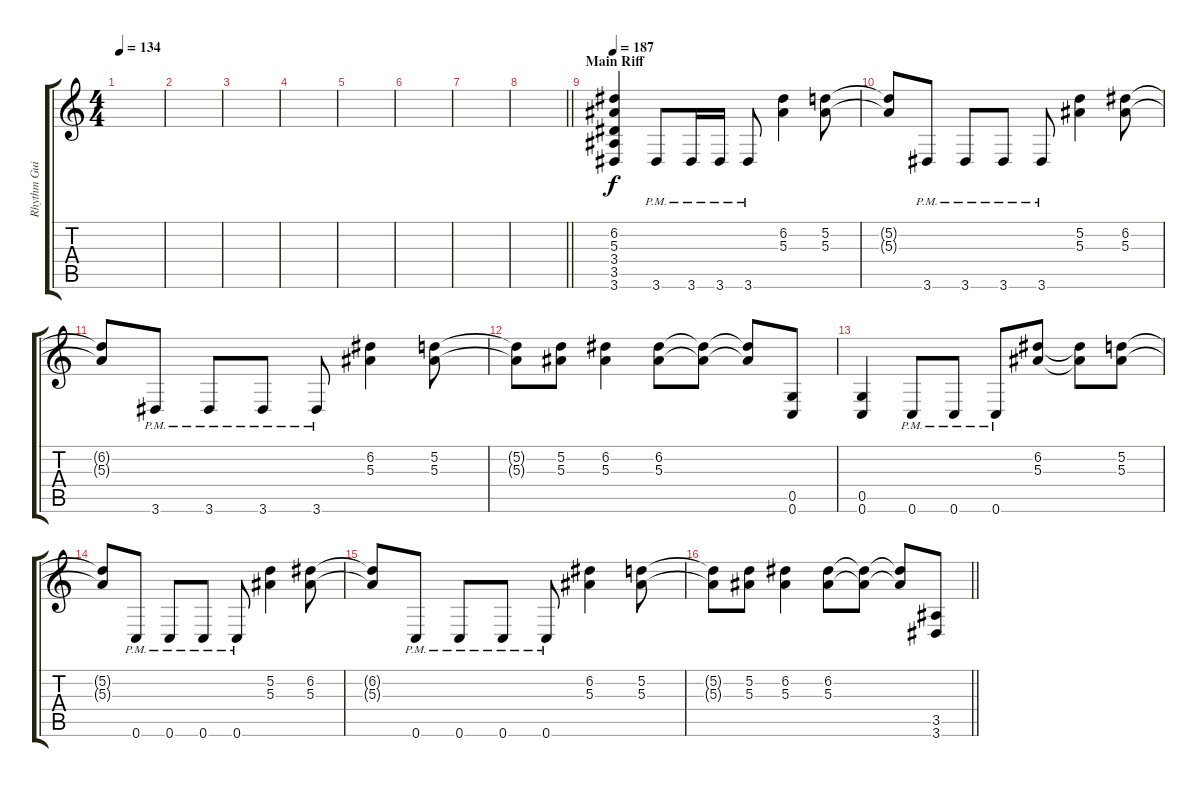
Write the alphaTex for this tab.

\track ("Rhythm Guitar" "Rhythm Gui") {instrument overdrivenguitar}
\staff {score tabs}
\tuning (D4 A3 F3 C3 G2 C2) {hide}
\ts (4 4)
\tempo 134
\clef g2
\ks c
|
|
|
|
|
|
|
\barLineRight lightlight
|
\section ("" "Main Riff")
\tempo 187
(6.2 5.3 3.4 3.5 3.6).4{instrument overdrivenguitar} 3.6{pm}.8 3.6{pm}.16 3.6{pm}.16 3.6{pm}.8 (6.2 5.3).4 (5.2 5.3).8 |
(5.2{t} 5.3{t}).8 3.6{pm}.8 3.6{pm}.8 3.6{pm}.8 3.6{pm}.8 (5.2 5.3).4 (6.2 5.3).8 |
(6.2{t} 5.3{t}).8 3.6{pm}.8 3.6{pm}.8 3.6{pm}.8 3.6{pm}.8 (6.2 5.3).4 (5.2 5.3).8 |
(5.2{t} 5.3{t}).8 (5.2 5.3).8 (6.2 5.3).4 (6.2 5.3).8 (6.2{t} 5.3{t}).8 (6.2{t} 5.3{t}).8 (0.5 0.6).8 |
(0.5 0.6).4 0.6{pm}.8 0.6{pm}.8 0.6{pm}.8 (6.2 5.3).8 (6.2{t} 5.3{t}).8 (5.2 5.3).8 |
(5.2{t} 5.3{t}).8 0.6{pm}.8 0.6{pm}.8 0.6{pm}.8 0.6{pm}.8 (5.2 5.3).4 (6.2 5.3).8 |
(6.2{t} 5.3{t}).8 0.6{pm}.8 0.6{pm}.8 0.6{pm}.8 0.6{pm}.8 (6.2 5.3).4 (5.2 5.3).8 |
\barLineRight lightlight
(5.2{t} 5.3{t}).8 (5.2 5.3).8 (6.2 5.3).4 (6.2 5.3).8 (6.2{t} 5.3{t}).8 (6.2{t} 5.3{t}).8 (3.5 3.6).8
